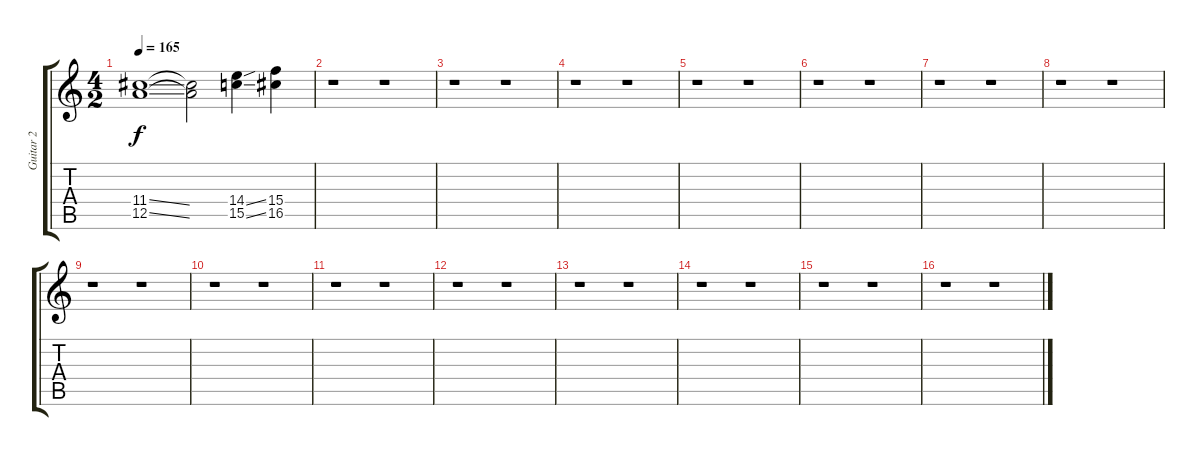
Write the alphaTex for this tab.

\track ("Guitar 2" "Guitar 2") {instrument distortionguitar}
\staff {score tabs}
\tuning (E4 B3 G3 D3 A2 E2) {hide}
\ts (4 2)
\tempo 165
\clef g2
\ks c
(11.4{ss} 12.5{ss}).1{dy f} (11.4{t} 12.5{t}).2 (14.4{ss} 15.5{ss}).4 (15.4 16.5).4 |
r.1 r.1 |
r.1 r.1 |
r.1 r.1 |
r.1 r.1 |
r.1 r.1 |
r.1 r.1 |
r.1 r.1 |
r.1 r.1 |
r.1 r.1 |
r.1 r.1 |
r.1 r.1 |
r.1 r.1 |
r.1 r.1 |
r.1 r.1 |
r.1 r.1
